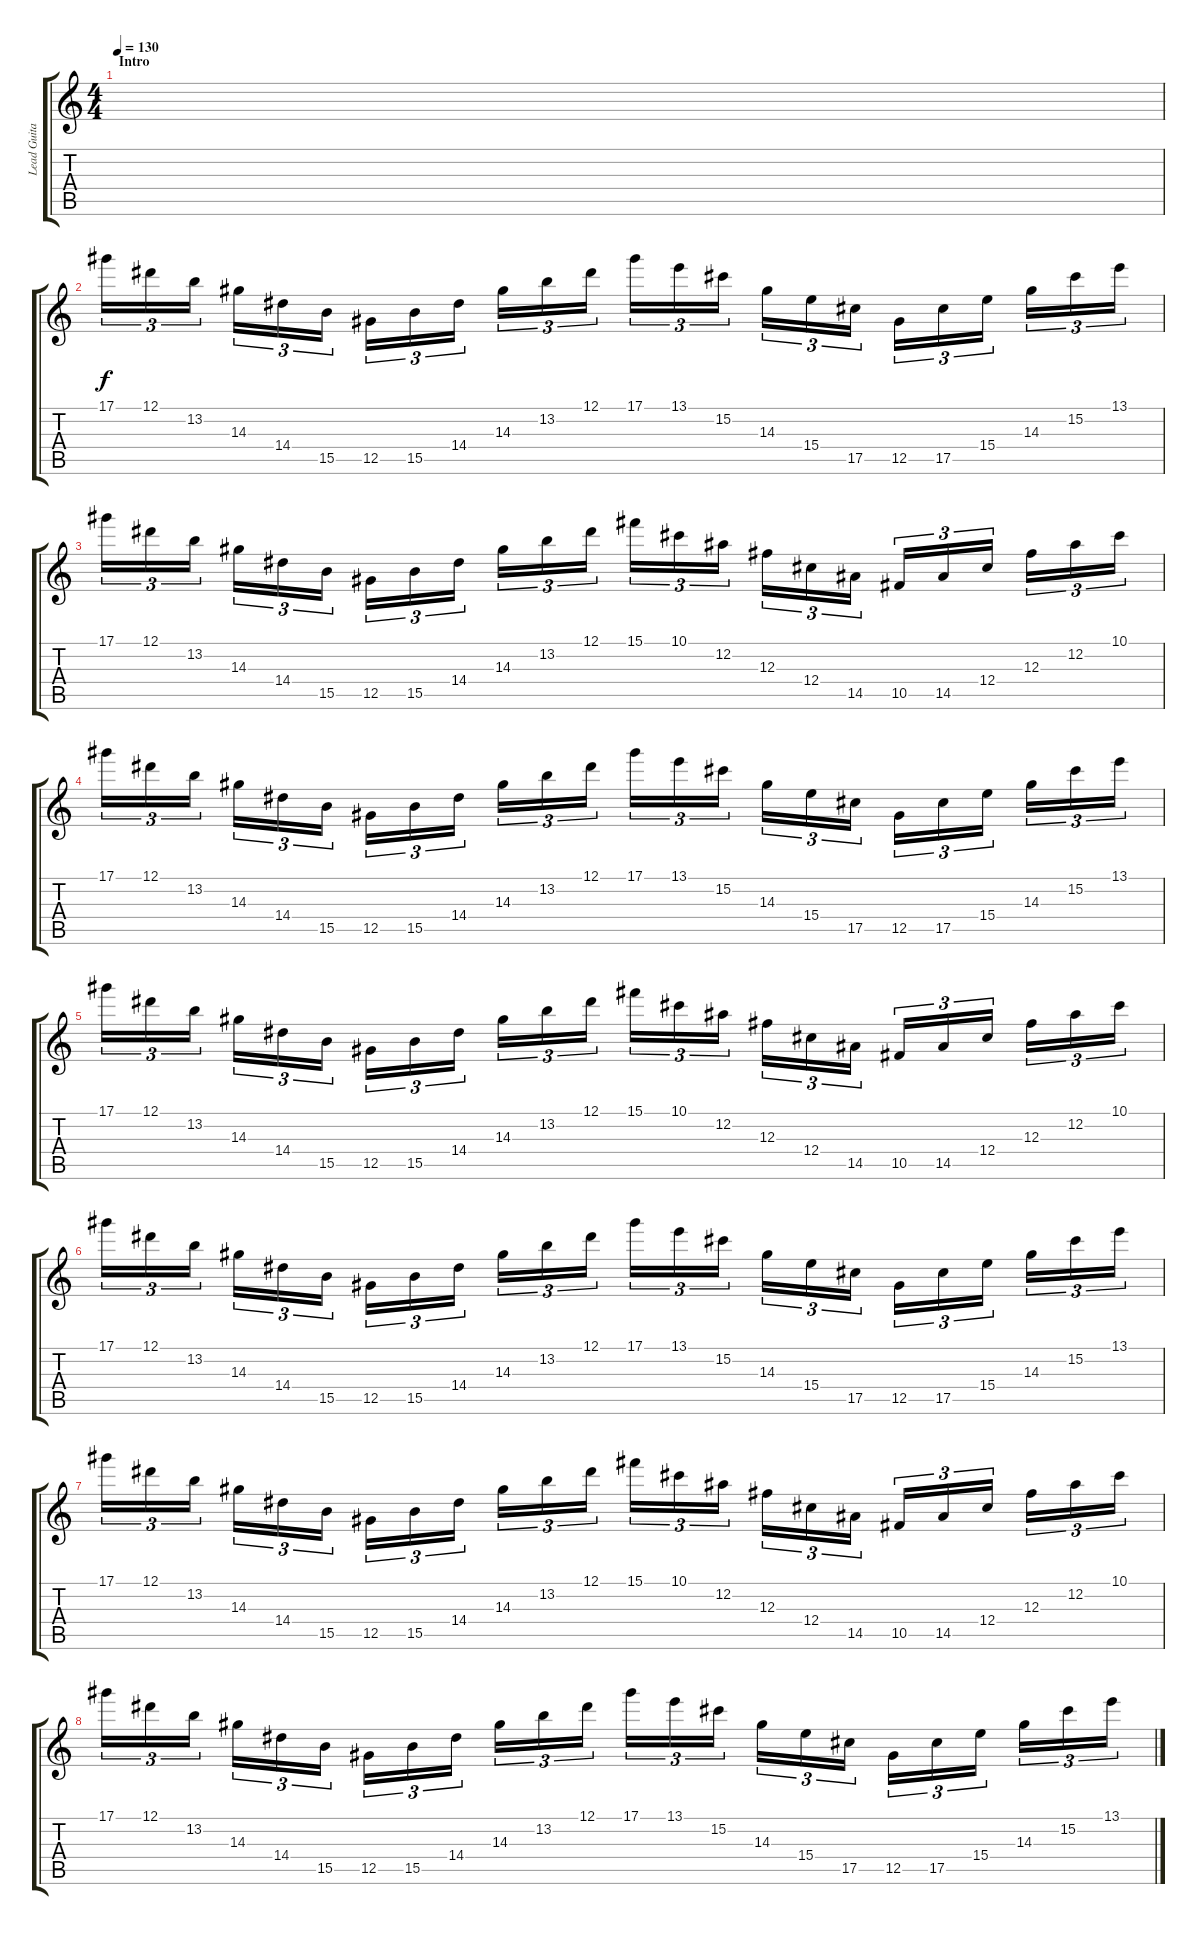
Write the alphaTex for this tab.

\track ("Lead Guitar" "Lead Guita") {instrument distortionguitar}
\staff {score tabs}
\tuning (Eb4 Bb3 Gb3 Db3 Ab2 Eb2) {hide}
\ts (4 4)
\section ("" "Intro")
\tempo 130
\clef g2
\ks c
|
17.1.16{tu (3 2) volume 8} 12.1.16{tu (3 2)} 13.2.16{tu (3 2)} 14.3.16{tu (3 2)} 14.4.16{tu (3 2)} 15.5.16{tu (3 2)} 12.5.16{tu (3 2)} 15.5.16{tu (3 2)} 14.4.16{tu (3 2)} 14.3.16{tu (3 2)} 13.2.16{tu (3 2)} 12.1.16{tu (3 2)} 17.1.16{tu (3 2)} 13.1.16{tu (3 2)} 15.2.16{tu (3 2)} 14.3.16{tu (3 2)} 15.4.16{tu (3 2)} 17.5.16{tu (3 2)} 12.5.16{tu (3 2)} 17.5.16{tu (3 2)} 15.4.16{tu (3 2)} 14.3.16{tu (3 2)} 15.2.16{tu (3 2)} 13.1.16{tu (3 2)} |
17.1.16{tu (3 2)} 12.1.16{tu (3 2)} 13.2.16{tu (3 2)} 14.3.16{tu (3 2)} 14.4.16{tu (3 2)} 15.5.16{tu (3 2)} 12.5.16{tu (3 2)} 15.5.16{tu (3 2)} 14.4.16{tu (3 2)} 14.3.16{tu (3 2)} 13.2.16{tu (3 2)} 12.1.16{tu (3 2)} 15.1.16{tu (3 2)} 10.1.16{tu (3 2)} 12.2.16{tu (3 2)} 12.3.16{tu (3 2)} 12.4.16{tu (3 2)} 14.5.16{tu (3 2)} 10.5.16{tu (3 2)} 14.5.16{tu (3 2)} 12.4.16{tu (3 2)} 12.3.16{tu (3 2)} 12.2.16{tu (3 2)} 10.1.16{tu (3 2)} |
17.1.16{tu (3 2)} 12.1.16{tu (3 2)} 13.2.16{tu (3 2)} 14.3.16{tu (3 2)} 14.4.16{tu (3 2)} 15.5.16{tu (3 2)} 12.5.16{tu (3 2)} 15.5.16{tu (3 2)} 14.4.16{tu (3 2)} 14.3.16{tu (3 2)} 13.2.16{tu (3 2)} 12.1.16{tu (3 2)} 17.1.16{tu (3 2)} 13.1.16{tu (3 2)} 15.2.16{tu (3 2)} 14.3.16{tu (3 2)} 15.4.16{tu (3 2)} 17.5.16{tu (3 2)} 12.5.16{tu (3 2)} 17.5.16{tu (3 2)} 15.4.16{tu (3 2)} 14.3.16{tu (3 2)} 15.2.16{tu (3 2)} 13.1.16{tu (3 2)} |
17.1.16{tu (3 2)} 12.1.16{tu (3 2)} 13.2.16{tu (3 2)} 14.3.16{tu (3 2)} 14.4.16{tu (3 2)} 15.5.16{tu (3 2)} 12.5.16{tu (3 2)} 15.5.16{tu (3 2)} 14.4.16{tu (3 2)} 14.3.16{tu (3 2)} 13.2.16{tu (3 2)} 12.1.16{tu (3 2)} 15.1.16{tu (3 2)} 10.1.16{tu (3 2)} 12.2.16{tu (3 2)} 12.3.16{tu (3 2)} 12.4.16{tu (3 2)} 14.5.16{tu (3 2)} 10.5.16{tu (3 2)} 14.5.16{tu (3 2)} 12.4.16{tu (3 2)} 12.3.16{tu (3 2)} 12.2.16{tu (3 2)} 10.1.16{tu (3 2)} |
17.1.16{tu (3 2) volume 16} 12.1.16{tu (3 2)} 13.2.16{tu (3 2)} 14.3.16{tu (3 2)} 14.4.16{tu (3 2)} 15.5.16{tu (3 2)} 12.5.16{tu (3 2)} 15.5.16{tu (3 2)} 14.4.16{tu (3 2)} 14.3.16{tu (3 2)} 13.2.16{tu (3 2)} 12.1.16{tu (3 2)} 17.1.16{tu (3 2)} 13.1.16{tu (3 2)} 15.2.16{tu (3 2)} 14.3.16{tu (3 2)} 15.4.16{tu (3 2)} 17.5.16{tu (3 2)} 12.5.16{tu (3 2)} 17.5.16{tu (3 2)} 15.4.16{tu (3 2)} 14.3.16{tu (3 2)} 15.2.16{tu (3 2)} 13.1.16{tu (3 2)} |
17.1.16{tu (3 2)} 12.1.16{tu (3 2)} 13.2.16{tu (3 2)} 14.3.16{tu (3 2)} 14.4.16{tu (3 2)} 15.5.16{tu (3 2)} 12.5.16{tu (3 2)} 15.5.16{tu (3 2)} 14.4.16{tu (3 2)} 14.3.16{tu (3 2)} 13.2.16{tu (3 2)} 12.1.16{tu (3 2)} 15.1.16{tu (3 2)} 10.1.16{tu (3 2)} 12.2.16{tu (3 2)} 12.3.16{tu (3 2)} 12.4.16{tu (3 2)} 14.5.16{tu (3 2)} 10.5.16{tu (3 2)} 14.5.16{tu (3 2)} 12.4.16{tu (3 2)} 12.3.16{tu (3 2)} 12.2.16{tu (3 2)} 10.1.16{tu (3 2)} |
17.1.16{tu (3 2)} 12.1.16{tu (3 2)} 13.2.16{tu (3 2)} 14.3.16{tu (3 2)} 14.4.16{tu (3 2)} 15.5.16{tu (3 2)} 12.5.16{tu (3 2)} 15.5.16{tu (3 2)} 14.4.16{tu (3 2)} 14.3.16{tu (3 2)} 13.2.16{tu (3 2)} 12.1.16{tu (3 2)} 17.1.16{tu (3 2)} 13.1.16{tu (3 2)} 15.2.16{tu (3 2)} 14.3.16{tu (3 2)} 15.4.16{tu (3 2)} 17.5.16{tu (3 2)} 12.5.16{tu (3 2)} 17.5.16{tu (3 2)} 15.4.16{tu (3 2)} 14.3.16{tu (3 2)} 15.2.16{tu (3 2)} 13.1.16{tu (3 2)}
